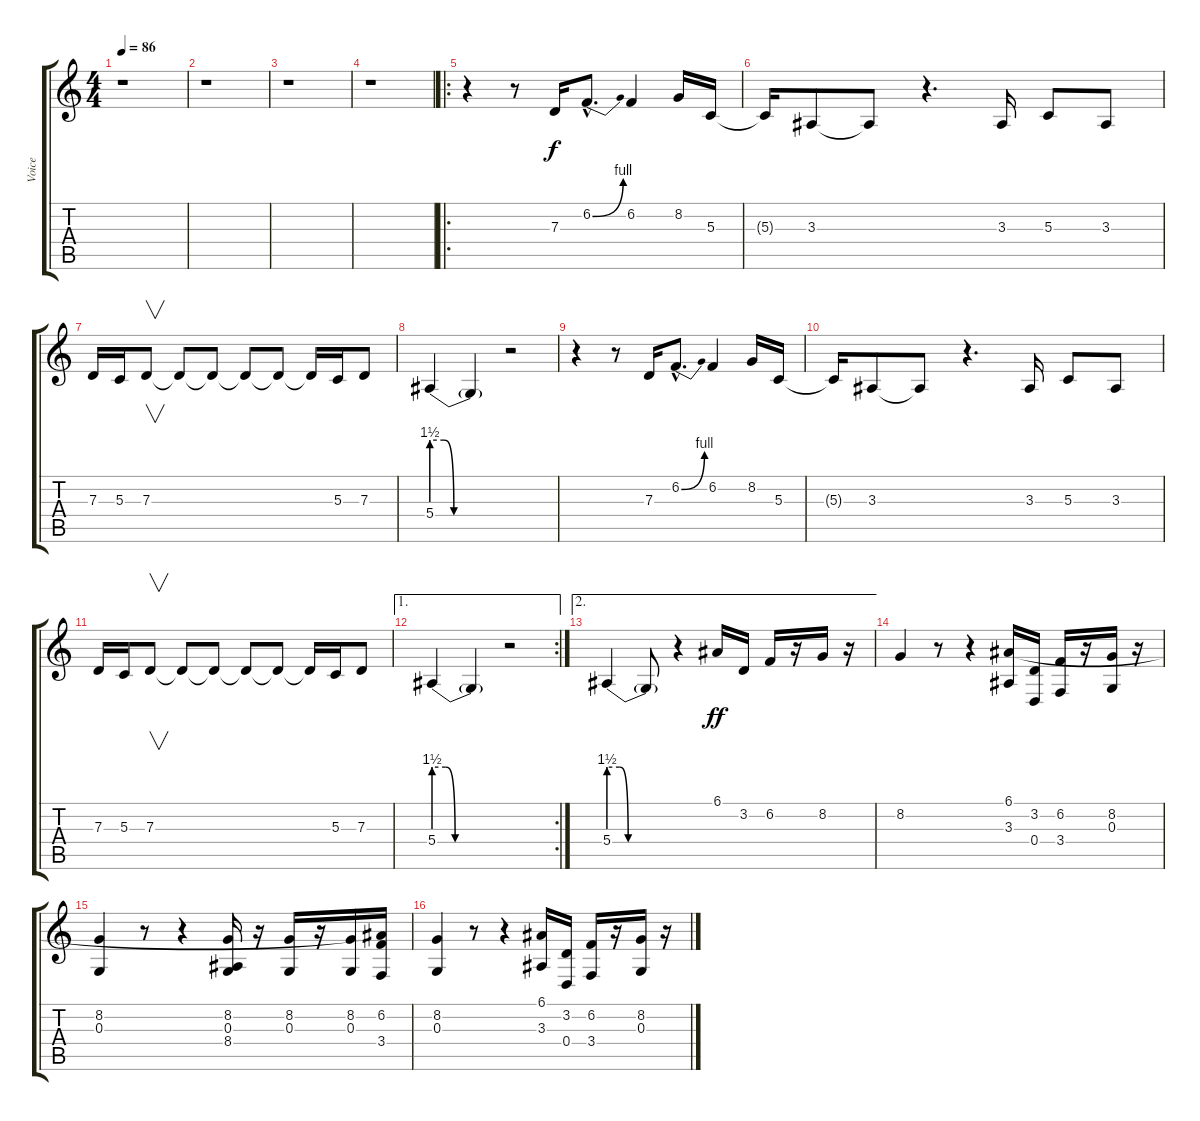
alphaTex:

\track ("Voice" "Voice") {instrument flute}
\staff {score tabs}
\tuning (E4 B3 G3 D3 A2 E2) {hide}
\ts (4 4)
\tempo 86
\clef g2
\ks c
r.1{dy f} |
r.1 |
r.1 |
r.1 |
\ro
r.4{volume 13} r.8 7.3.16 6.2{be (bend 0 0 60 4) hac}.8{d} 6.2.4 8.2.16 5.3.16 |
5.3{t}.16 3.3.8 3.3{t}.8 r.4{d} 3.3.16 5.3.8 3.3.8 |
7.3.16 5.3.16 7.3.8{v} 7.3{t}.8 7.3{t}.8 7.3{t}.8 7.3{t}.8 7.3{t}.16 5.3.16 7.3.8 |
5.4{be (custom 0 6 10 6 18 0 40 0 60 0)}.4{volume 4} 5.4{t}.4 r.2 |
r.4{volume 13} r.8 7.3.16 6.2{be (bend 0 0 60 4) hac}.8{d} 6.2.4 8.2.16 5.3.16 |
5.3{t}.16 3.3.8 3.3{t}.8 r.4{d} 3.3.16 5.3.8 3.3.8 |
7.3.16 5.3.16 7.3.8{v} 7.3{t}.8 7.3{t}.8 7.3{t}.8 7.3{t}.8 7.3{t}.16 5.3.16 7.3.8 |
\ae 1
\rc 2
5.4{be (custom 0 6 10 6 18 0 40 0 60 0)}.4{volume 4} 5.4{t}.4 r.2 |
\ae 2
5.4{be (custom 0 6 10 6 18 0 40 0 60 0)}.4{volume 4} 5.4{t}.8 r.4 6.1.16{dy ff volume 13} 3.2.16{volume 13} 6.2.16 r.16 8.2.16 r.16 |
8.2.4{volume 4} r.8 r.4 (6.1 3.3).16{volume 13} (3.2 0.4).16{volume 13} (6.2 3.4).16 r.16 (8.2 0.3).16 r.16 |
(8.2 0.3).4{volume 4} r.8 r.4 (8.2 0.3 8.4).16{volume 13} r.16{volume 13} (8.2 0.3).16 r.16 (8.2 0.3).16 (6.1{t} 6.2 3.4).16 |
(8.2 0.3).4{volume 4} r.8 r.4 (6.1 3.3).16{volume 13} (3.2 0.4).16{volume 13} (6.2 3.4).16 r.16 (8.2 0.3).16 r.16
